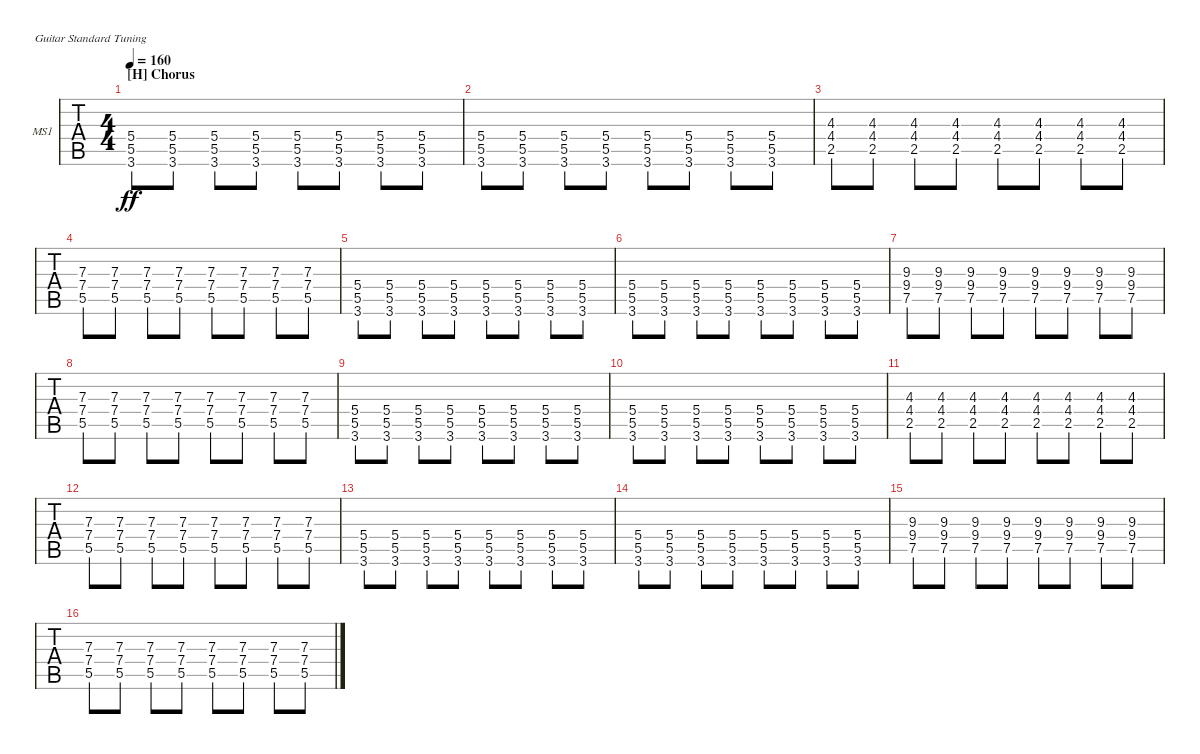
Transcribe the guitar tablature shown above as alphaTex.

\defaultSystemsLayout 4
\bracketExtendMode groupsimilarinstruments
\firstSystemTrackNameOrientation horizontal
\otherSystemsTrackNameOrientation horizontal
\track ("Matt Skiba - Guitar One" "MS1") {instrument distortionguitar}
\staff {tabs}
\tuning (E4 B3 G3 D3 A2 E2)
\ts (4 4)
\section ("H" "Chorus")
\tempo 160
\clef g2
\ks c
(3.6 5.5 5.4).8{dy ff} (3.6 5.5 5.4).8 (3.6 5.5 5.4).8 (3.6 5.5 5.4).8 (3.6 5.5 5.4).8 (3.6 5.5 5.4).8 (3.6 5.5 5.4).8 (3.6 5.5 5.4).8 |
(3.6 5.5 5.4).8 (3.6 5.5 5.4).8 (3.6 5.5 5.4).8 (3.6 5.5 5.4).8 (3.6 5.5 5.4).8 (3.6 5.5 5.4).8 (3.6 5.5 5.4).8 (3.6 5.5 5.4).8 |
(2.5 4.4 4.3).8 (2.5 4.3 4.4).8 (2.5 4.4 4.3).8 (2.5 4.3 4.4).8 (2.5 4.4 4.3).8 (2.5 4.3 4.4).8 (2.5 4.4 4.3).8 (2.5 4.3 4.4).8 |
(5.5 7.4 7.3).8 (5.5 7.3 7.4).8 (5.5 7.4 7.3).8 (5.5 7.3 7.4).8 (5.5 7.4 7.3).8 (5.5 7.3 7.4).8 (5.5 7.4 7.3).8 (5.5 7.4 7.3).8 |
(3.6 5.5 5.4).8 (3.6 5.5 5.4).8 (3.6 5.5 5.4).8 (3.6 5.5 5.4).8 (3.6 5.5 5.4).8 (3.6 5.5 5.4).8 (3.6 5.5 5.4).8 (3.6 5.5 5.4).8 |
(3.6 5.5 5.4).8 (3.6 5.5 5.4).8 (3.6 5.5 5.4).8 (3.6 5.5 5.4).8 (3.6 5.5 5.4).8 (3.6 5.5 5.4).8 (3.6 5.5 5.4).8 (3.6 5.5 5.4).8 |
(7.5 9.4 9.3).8 (7.5 9.3 9.4).8 (7.5 9.4 9.3).8 (7.5 9.3 9.4).8 (7.5 9.4 9.3).8 (7.5 9.3 9.4).8 (7.5 9.4 9.3).8 (7.5 9.3 9.4).8 |
(5.5 7.4 7.3).8 (5.5 7.3 7.4).8 (5.5 7.4 7.3).8 (5.5 7.3 7.4).8 (5.5 7.4 7.3).8 (5.5 7.3 7.4).8 (5.5 7.4 7.3).8 (5.5 7.4 7.3).8 |
(3.6 5.5 5.4).8 (3.6 5.5 5.4).8 (3.6 5.5 5.4).8 (3.6 5.5 5.4).8 (3.6 5.5 5.4).8 (3.6 5.5 5.4).8 (3.6 5.5 5.4).8 (3.6 5.5 5.4).8 |
(3.6 5.5 5.4).8 (3.6 5.5 5.4).8 (3.6 5.5 5.4).8 (3.6 5.5 5.4).8 (3.6 5.5 5.4).8 (3.6 5.5 5.4).8 (3.6 5.5 5.4).8 (3.6 5.5 5.4).8 |
(2.5 4.4 4.3).8 (2.5 4.3 4.4).8 (2.5 4.4 4.3).8 (2.5 4.3 4.4).8 (2.5 4.4 4.3).8 (2.5 4.3 4.4).8 (2.5 4.4 4.3).8 (2.5 4.3 4.4).8 |
(5.5 7.4 7.3).8 (5.5 7.3 7.4).8 (5.5 7.4 7.3).8 (5.5 7.3 7.4).8 (5.5 7.4 7.3).8 (5.5 7.3 7.4).8 (5.5 7.4 7.3).8 (5.5 7.4 7.3).8 |
(3.6 5.5 5.4).8 (3.6 5.5 5.4).8 (3.6 5.5 5.4).8 (3.6 5.5 5.4).8 (3.6 5.5 5.4).8 (3.6 5.5 5.4).8 (3.6 5.5 5.4).8 (3.6 5.5 5.4).8 |
(3.6 5.5 5.4).8 (3.6 5.5 5.4).8 (3.6 5.5 5.4).8 (3.6 5.5 5.4).8 (3.6 5.5 5.4).8 (3.6 5.5 5.4).8 (3.6 5.5 5.4).8 (3.6 5.5 5.4).8 |
(7.5 9.4 9.3).8 (7.5 9.3 9.4).8 (7.5 9.4 9.3).8 (7.5 9.3 9.4).8 (7.5 9.4 9.3).8 (7.5 9.3 9.4).8 (7.5 9.4 9.3).8 (7.5 9.3 9.4).8 |
(5.5 7.4 7.3).8 (5.5 7.3 7.4).8 (5.5 7.4 7.3).8 (5.5 7.3 7.4).8 (5.5 7.4 7.3).8 (5.5 7.3 7.4).8 (5.5 7.4 7.3).8 (5.5 7.4 7.3).8
